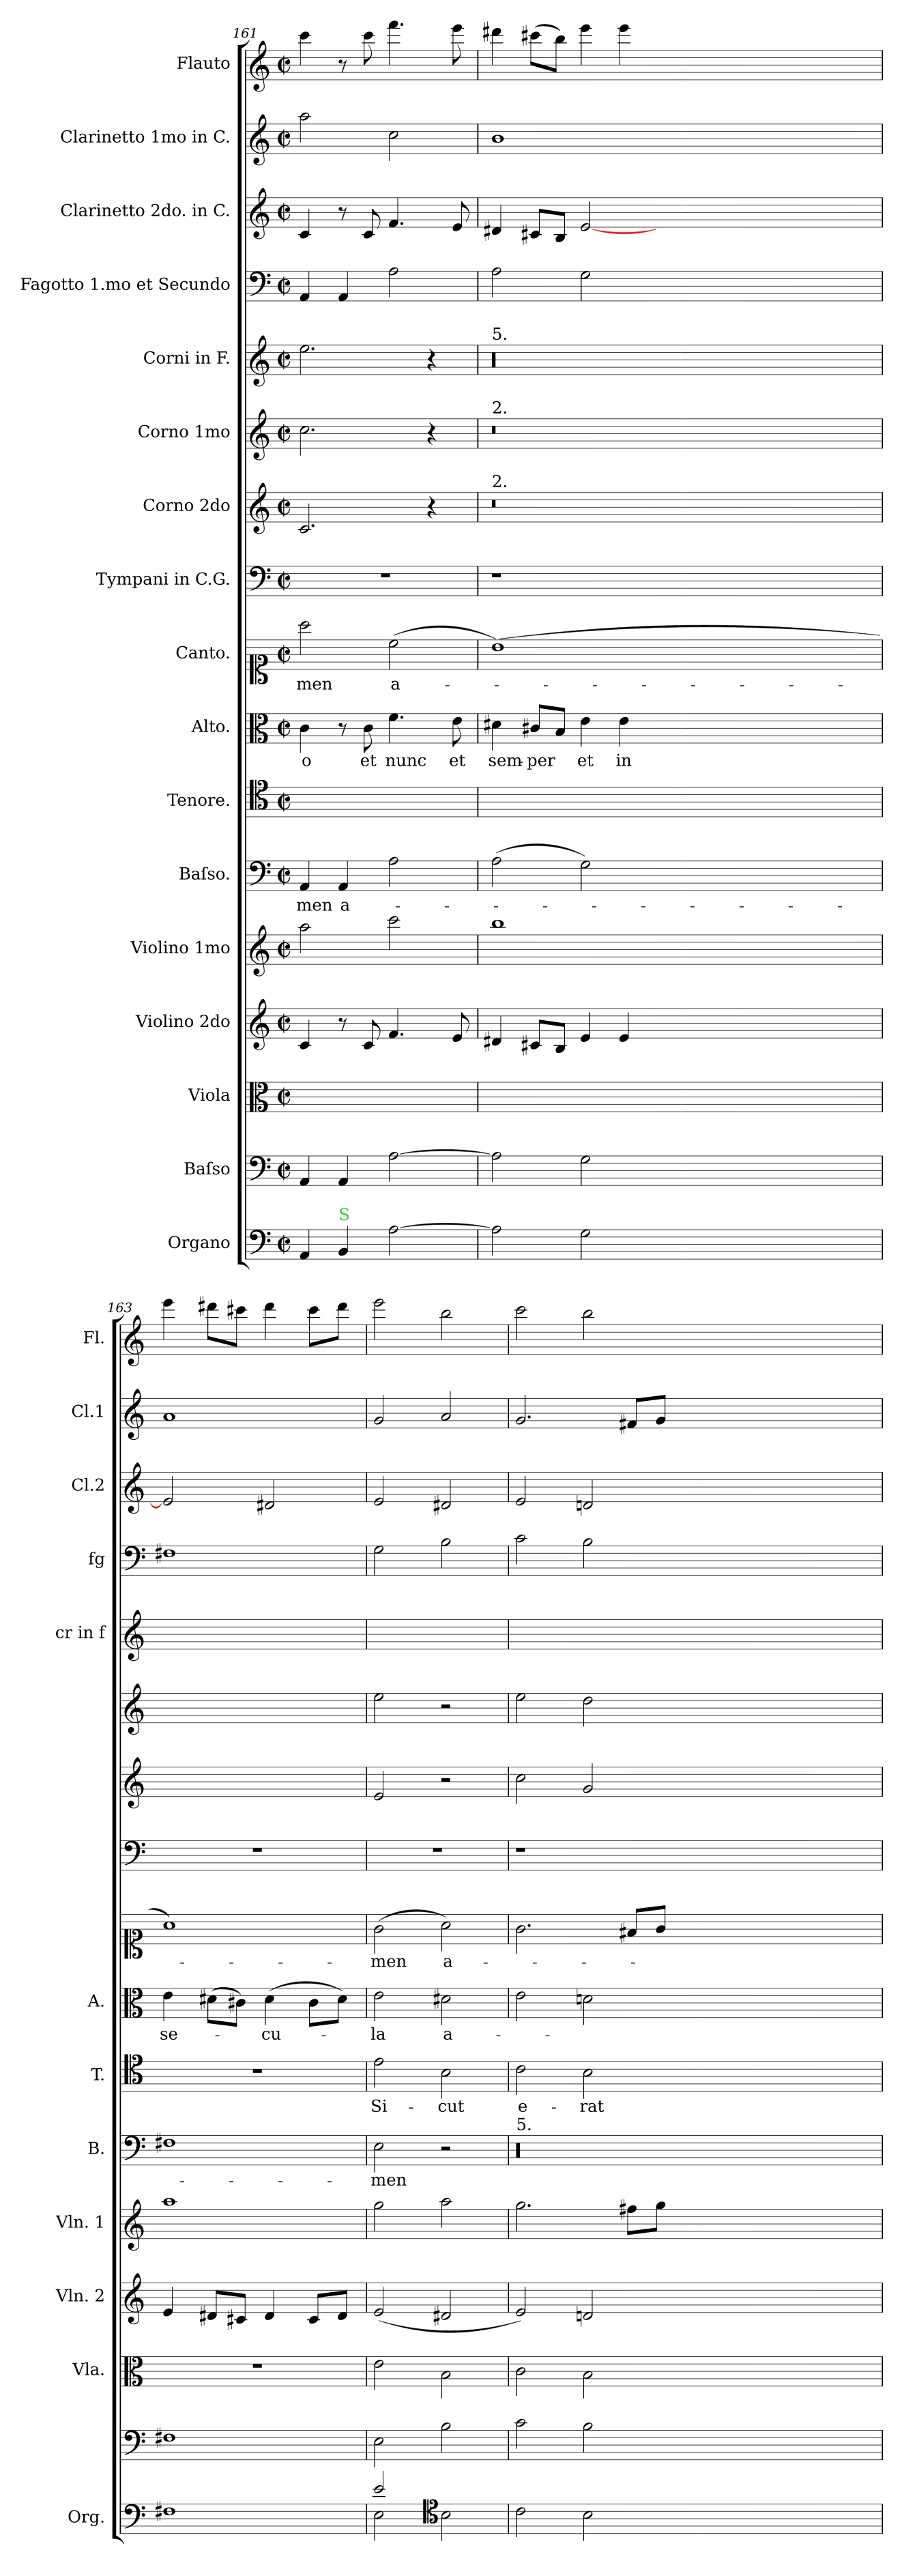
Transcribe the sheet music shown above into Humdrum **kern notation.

**kern	**kern	**kern	**kern	**kern	**kern	**text	**kern	**text	**kern	**text	**kern	**text	**kern	**kern	**kern	**kern	**kern	**kern	**kern	**kern
*part17	*part16	*part15	*part14	*part13	*part12	*part12	*part11	*part11	*part10	*part10	*part9	*part9	*part8	*part7	*part6	*part5	*part4	*part3	*part2	*part1
*staff17	*staff16	*staff15	*staff14	*staff13	*staff12	*staff12	*staff11	*staff11	*staff10	*staff10	*staff9	*staff9	*staff8	*staff7	*staff6	*staff5	*staff4	*staff3	*staff2	*staff1
*I"Organo	*I"Baſso	*I"Viola	*I"Violino 2do	*I"Violino 1mo	*I"Baſso.	*	*I"Tenore.	*	*I"Alto.	*	*I"Canto.	*	*I"Tympani in C.G.	*I"Corno 2do	*I"Corno 1mo	*I"Corni in F.	*I"Fagotto 1.mo et Secundo	*I"Clarinetto 2do. in C.	*I"Clarinetto 1mo in C.	*I"Flauto
*I'Org.	*	*I'Vla.	*I'Vln. 2	*I'Vln. 1	*I'B.	*	*I'T.	*	*I'A.	*	*	*	*	*	*	*I'cr in f	*I'fg	*I'Cl.2	*I'Cl.1	*I'Fl.
*clefF4	*clefF4	*clefC3	*clefG2	*clefG2	*clefF4	*	*clefC4	*	*clefC3	*	*clefC1	*	*clefF4	*clefG2	*clefG2	*clefG2	*clefF4	*clefG2	*clefG2	*clefG2
*	*	*	*	*	*	*	*	*	*	*	*	*	*	*	*	*ITrd4c7	*	*	*	*
*k[]	*k[]	*k[]	*k[]	*k[]	*k[]	*	*k[]	*	*k[]	*	*k[]	*	*k[]	*k[]	*k[]	*k[b-]	*k[]	*k[]	*k[]	*k[]
*M2/2	*M2/2	*M2/2	*M2/2	*M2/2	*M2/2	*	*M2/2	*	*M2/2	*	*M2/2	*	*M2/2	*M2/2	*M2/2	*M2/2	*M2/2	*M2/2	*M2/2	*M2/2
*met(c|)	*met(c|)	*met(c|)	*met(c|)	*met(c|)	*met(c|)	*	*met(c|)	*	*met(c|)	*	*met(c|)	*	*met(c|)	*met(c|)	*met(c|)	*met(c|)	*met(c|)	*met(c|)	*met(c|)	*met(c|)
=161	=161	=161	=161	=161	=161	=161	=161	=161	=161	=161	=161	=161	=161	=161	=161	=161	=161	=161	=161	=161
4AA/	4AA/	1ryy	4c/	2aa\	4AA/	-men	1ryy	.	4c\	-o	2aa\	-men	1r	2.c/	2.cc\	2.a\	4AA/	4c/	2aa\	4ccc\
!LO:TX:a:color=limegreen:t=S	!	!	!	!	!	!	!	!	!	!	!	!	!	!	!	!	!	!	!	!
4BB/	4AA/	.	8r	.	4AA/	a-	.	.	8r	.	.	.	.	.	.	.	4AA/	8r	.	8r
.	.	.	8c/	.	.	.	.	.	8c\	et	.	.	.	.	.	.	.	8c/	.	8ccc\
[2A\	[2A\	.	4.f/	2ccc\	2A\	.	.	.	4.f\	nunc	(2cc\	a-	.	.	.	.	2A\	4.f/	2cc\	4.fff\
.	.	.	.	.	.	.	.	.	.	.	.	.	.	4r	4r	4r	.	.	.	.
.	.	.	8e/	.	.	.	.	.	8e\	et	.	.	.	.	.	.	.	8e/	.	8eee\
=162	=162	=162	=162	=162	=162	=162	=162	=162	=162	=162	=162	=162	=162	=162	=162	=162	=162	=162	=162	=162
!	!	!	!	!	!	!	!	!	!	!	!	!	!	!	!	!LO:TX:a:t=5.	!	!	!	!
!	!	!	!	!	!	!	!	!	!	!	!	!	!	!	!LO:TX:a:t=2.	!	!	!	!	!
!	!	!	!	!	!	!	!	!	!	!	!	!	!	!LO:TX:a:t=2.	!	!	!	!	!	!
2A\]	2A\]	00ryy	4d#X/	1bb\	(2A\	.	00ryy	.	4d#X\	sem-	(1b\)	.	1r	0r	0r	00r	2A\	4d#X/	1b\	4ddd#X\
.	.	.	8c#X/L	.	.	.	.	.	8c#X/L	-per	.	.	.	.	.	.	.	8c#X/L	.	(8ccc#X\L
.	.	.	8B/J	.	.	.	.	.	8B/J	.	.	.	.	.	.	.	.	8B/J	.	8bb\J)
2G\	2G\	.	4e/	.	2G\)	.	.	.	4e\	et	.	.	.	.	.	.	2G\	[2e/	.	4eee\
.	.	.	4e/	.	.	.	.	.	4e\	in	.	.	.	.	.	.	.	.	.	4eee\
0.ryy	0.ryy	.	0.ryy	0.ryy	0.ryy	.	.	.	0.ryy	.	0.ryy	.	0.ryy	.	.	.	0.ryy	0.ryy	0.ryy	0.ryy
.	.	.	.	.	.	.	.	.	.	.	.	.	.	0ryy	0ryy	.	.	.	.	.
=163	=163	=163	=163	=163	=163	=163	=163	=163	=163	=163	=163	=163	=163	=163	=163	=163	=163	=163	=163	=163
1F#X\	1F#X\	1r	4e/	1aa\	1F#X\	.	1r	.	4e\	se-	1a\)	.	1r	1ryy	1ryy	1ryy	1F#X\	2e/]	1a/	4eee\
.	.	.	8d#X/L	.	.	.	.	.	(8d#X\L	.	.	.	.	.	.	.	.	.	.	8ddd#X\L
.	.	.	8c#X/J	.	.	.	.	.	8c#X\J)	.	.	.	.	.	.	.	.	.	.	8ccc#X\J
.	.	.	4d#/	.	.	.	.	.	(4d#\	-cu-	.	.	.	.	.	.	.	2d#X/	.	4ddd#\
.	.	.	8c#/L	.	.	.	.	.	8c#\L	.	.	.	.	.	.	.	.	.	.	8ccc#\L
.	.	.	8d#/J	.	.	.	.	.	8d#\J)	.	.	.	.	.	.	.	.	.	.	8ddd#\J
=164	=164	=164	=164	=164	=164	=164	=164	=164	=164	=164	=164	=164	=164	=164	=164	=164	=164	=164	=164	=164
*^	*	*	*	*	*	*	*	*	*	*	*	*	*	*	*	*	*	*	*	*
2e/	2E\	2E\	2e\	(2e/	2gg\	2E\	-men	2e\	Si-	2e\	-la	(2g\	-men	1r	2e/	2ee\	1ryy	2G\	2e/	2g/	2eee\
*clefC4	*	*	*	*	*	*	*	*	*	*	*	*	*	*	*	*	*	*	*	*	*
2B\	2ryy	2B\	2B\	2d#X/	2aa\	2r	.	2B\	-cut	2d#X\	a-	2a\)	a-	.	2r	2r	.	2B\	2d#X/	2a/	2bb\
=165	=165	=165	=165	=165	=165	=165	=165	=165	=165	=165	=165	=165	=165	=165	=165	=165	=165	=165	=165	=165	=165
!	!	!	!	!	!	!LO:TX:a:t=5.	!	!	!	!	!	!	!	!	!	!	!	!	!	!	!
*v	*v	*	*	*	*	*	*	*	*	*	*	*	*	*	*	*	*	*	*	*	*
2c\	2c\	2c\	2e/)	2.gg\	00r	.	2c\	e-	2e\	.	2.g\	.	1r	2cc\	2ee\	00ryy	2c\	2e/	2.g/	2ccc\
2B\	2B\	2B\	2dn/	.	.	.	2B\	-rat	2dn\	.	.	.	.	2g/	2dd\	.	2B\	2dn/	.	2bb\
.	.	.	.	8ff#X\L	.	.	.	.	.	.	8f#X/L	.	.	.	.	.	.	.	8f#X/L	.
.	.	.	.	8gg\J	.	.	.	.	.	.	8g/J	.	.	.	.	.	.	.	8g/J	.
0.ryy	0.ryy	0.ryy	0.ryy	0.ryy	.	.	0.ryy	.	0.ryy	.	0.ryy	.	0.ryy	0.ryy	0.ryy	.	0.ryy	0.ryy	0.ryy	0.ryy
=	=	=	=	=	=	=	=	=	=	=	=	=	=	=	=	=	=	=	=	=
*-	*-	*-	*-	*-	*-	*-	*-	*-	*-	*-	*-	*-	*-	*-	*-	*-	*-	*-	*-	*-
